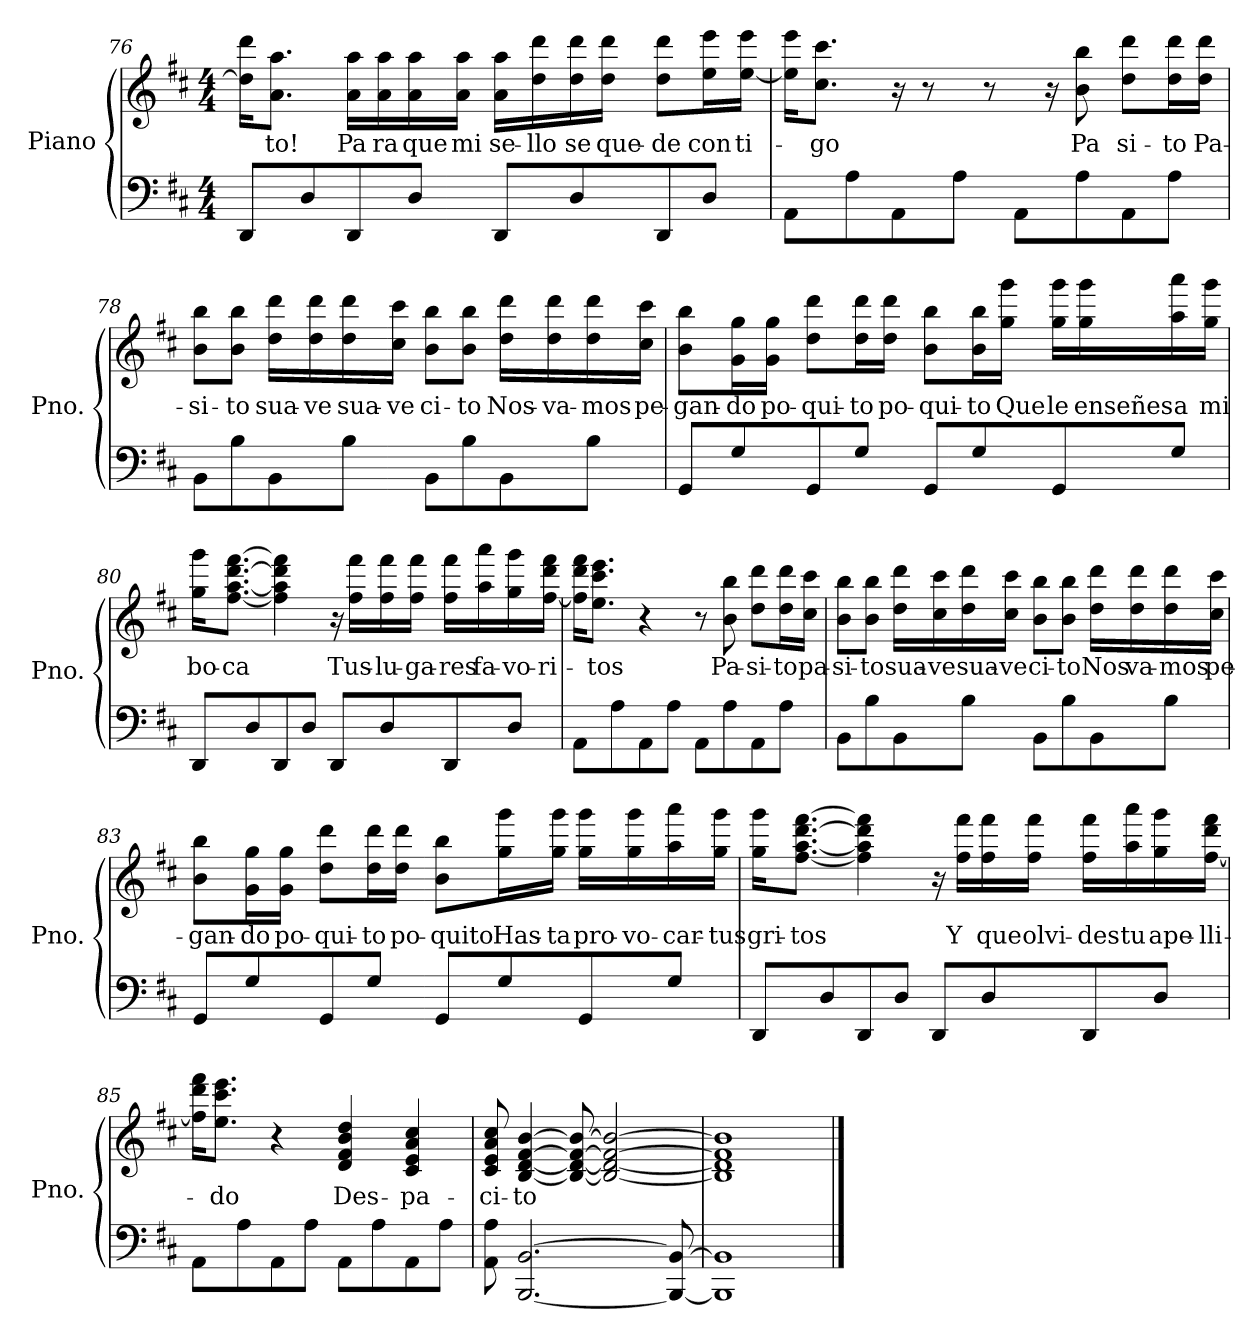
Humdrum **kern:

**kern	**kern	**text
*part1	*part1	*part1
*staff2	*staff1	*staff1
*I"Piano	*	*
*I'Pno.	*	*
!!LO:LB:g=z
*clefF4	*clefG2	*
*k[f#c#]	*k[f#c#]	*
*M4/4	*M4/4	*
=76	=76	=76
8DD/L	16dd\] 16ddd\KL	.
!	!	!LO:LY:b
.	8.a\ 8.aa\J	-to!
8D/	.	.
!	!	!LO:LY:b
8DD/	16a\ 16aa\LL	Pa
!	!	!LO:LY:b
.	16a\ 16aa\	ra
!	!	!LO:LY:b
8D/J	16a\ 16aa\	que
!	!	!LO:LY:b
.	16a\ 16aa\JJ	mi
!	!	!LO:LY:b
8DD/L	16a\ 16aa\LL	se-
!	!	!LO:LY:b
.	16dd\ 16ddd\	-llo
!	!	!LO:LY:b
8D/	16dd\ 16ddd\	se
!	!	!LO:LY:b
.	16dd\ 16ddd\JJ	que-
!	!	!LO:LY:b
8DD/	8dd\ 8ddd\L	-de
!	!	!LO:LY:b
8D/J	16ee\ 16eee\L	con
!	!	!LO:LY:b
.	[16ee\ 16eee\JJ	ti-
!!LO:LB:g=z
=77	=77	=77
8AA\L	16ee\] 16eee\KL	.
!	!	!LO:LY:b
.	8.cc#\ 8.ccc#\J	-go
8A\	.	.
8AA\	16r	.
.	8r	.
8A\J	.	.
.	8r	.
8AA\L	.	.
.	16r	.
!	!	!LO:LY:b
8A\	8b\ 8bb\	Pa
!	!	!LO:LY:b
8AA\	8dd\ 8ddd\L	si-
!	!	!LO:LY:b
8A\J	16dd\ 16ddd\L	-to
!	!	!LO:LY:b
.	16dd\ 16ddd\JJ	Pa-
=78	=78	=78
!	!	!LO:LY:b
8BB\L	8b\ 8bb\L	-si-
!	!	!LO:LY:b
8B\	8b\ 8bb\J	-to
!	!	!LO:LY:b
8BB\	16dd\ 16ddd\LL	sua-
!	!	!LO:LY:b
.	16dd\ 16ddd\	-ve
!	!	!LO:LY:b
8B\J	16dd\ 16ddd\	sua-
!	!	!LO:LY:b
.	16cc#\ 16ccc#\JJ	-ve
!	!	!LO:LY:b
8BB\L	8b\ 8bb\L	ci-
!	!	!LO:LY:b
8B\	8b\ 8bb\J	-to
!	!	!LO:LY:b
8BB\	16dd\ 16ddd\LL	Nos-
!	!	!LO:LY:b
.	16dd\ 16ddd\	-va-
!	!	!LO:LY:b
8B\J	16dd\ 16ddd\	-mos
!	!	!LO:LY:b
.	16cc#\ 16ccc#\JJ	pe-
!!LO:LB:g=z
=79	=79	=79
!	!	!LO:LY:b
8GG/L	8b\ 8bb\L	-gan-
!	!	!LO:LY:b
8G/	16g\ 16gg\L	-do
!	!	!LO:LY:b
.	16g\ 16gg\JJ	po-
!	!	!LO:LY:b
8GG/	8dd\ 8ddd\L	-qui-
!	!	!LO:LY:b
8G/J	16dd\ 16ddd\L	-to
!	!	!LO:LY:b
.	16dd\ 16ddd\JJ	po-
!	!	!LO:LY:b
8GG/L	8b\ 8bb\L	-qui-
!	!	!LO:LY:b
8G/	16b\ 16bb\L	-to
!	!	!LO:LY:b
.	16gg\ 16ggg\JJ	Que
!	!	!LO:LY:b
8GG/	16gg\ 16ggg\LL	le
!	!	!LO:LY:b
.	16gg\ 16ggg\	enseñes
!	!	!LO:LY:b
8G/J	16aa\ 16aaa\	a
!	!	!LO:LY:b
.	16gg\ 16ggg\JJ	mi
!!LO:LB:g=z
=80	=80	=80
!	!	!LO:LY:b
8DD/L	16gg\ 16ggg\KL	bo-
!	!	!LO:LY:b
.	[8.ff#\ [8.aa\ [8.ddd\ [8.fff#\J	-ca
8D/	.	.
8DD/	4ff#\] 4aa\] 4ddd\] 4fff#\]	.
8D/J	.	.
8DD/L	16r	.
!	!	!LO:LY:b
.	16ff#\ 16fff#\LL	Tus-
!	!	!LO:LY:b
8D/	16ff#\ 16fff#\	-lu-
!	!	!LO:LY:b
.	16ff#\ 16fff#\JJ	-ga-
!	!	!LO:LY:b
8DD/	16ff#\ 16fff#\LL	-res
!	!	!LO:LY:b
.	16aa\ 16aaa\	fa-
!	!	!LO:LY:b
8D/J	16gg\ 16ggg\	-vo-
!	!	!LO:LY:b
.	[16ff#\ 16ddd\ 16fff#\JJ	-ri-
!!LO:PB:g=z
=81	=81	=81
8AA\L	16ff#\] 16ddd\ 16fff#\KL	.
!	!	!LO:LY:b
.	8.ee\ 8.ccc#\ 8.eee\J	-tos
8A\	.	.
8AA\	4r	.
8A\J	.	.
8AA\L	8r	.
!	!	!LO:LY:b
8A\	8b\ 8bb\	Pa-
!	!	!LO:LY:b
8AA\	8dd\ 8ddd\L	-si-
!	!	!LO:LY:b
8A\J	16dd\ 16ddd\L	-to
!	!	!LO:LY:b
.	16cc#\ 16ccc#\JJ	pa-
=82	=82	=82
!	!	!LO:LY:b
8BB\L	8b\ 8bb\L	-si-
!	!	!LO:LY:b
8B\	8b\ 8bb\J	-to
!	!	!LO:LY:b
8BB\	16dd\ 16ddd\LL	sua-
!	!	!LO:LY:b
.	16cc#\ 16ccc#\	-ve
!	!	!LO:LY:b
8B\J	16dd\ 16ddd\	sua-
!	!	!LO:LY:b
.	16cc#\ 16ccc#\JJ	-ve
!	!	!LO:LY:b
8BB\L	8b\ 8bb\L	ci-
!	!	!LO:LY:b
8B\	8b\ 8bb\J	-to
!	!	!LO:LY:b
8BB\	16dd\ 16ddd\LL	Nos
!	!	!LO:LY:b
.	16dd\ 16ddd\	va-
!	!	!LO:LY:b
8B\J	16dd\ 16ddd\	-mos
!	!	!LO:LY:b
.	16cc#\ 16ccc#\JJ	pe-
!!LO:LB:g=z
=83	=83	=83
!	!	!LO:LY:b
8GG/L	8b\ 8bb\L	-gan-
!	!	!LO:LY:b
8G/	16g\ 16gg\L	-do
!	!	!LO:LY:b
.	16g\ 16gg\JJ	po-
!	!	!LO:LY:b
8GG/	8dd\ 8ddd\L	-qui-
!	!	!LO:LY:b
8G/J	16dd\ 16ddd\L	-to
!	!	!LO:LY:b
.	16dd\ 16ddd\JJ	po-
!	!	!LO:LY:b
8GG/L	8b\ 8bb\L	-quito
!	!	!LO:LY:b
8G/	16gg\ 16ggg\L	Has-
!	!	!LO:LY:b
.	16gg\ 16ggg\JJ	-ta
!	!	!LO:LY:b
8GG/	16gg\ 16ggg\LL	pro-
!	!	!LO:LY:b
.	16gg\ 16ggg\	-vo-
!	!	!LO:LY:b
8G/J	16aa\ 16aaa\	-car-
!	!	!LO:LY:b
.	16gg\ 16ggg\JJ	-tus
!!LO:LB:g=z
=84	=84	=84
!	!	!LO:LY:b
8DD/L	16gg\ 16ggg\KL	gri-
!	!	!LO:LY:b
.	[8.ff#\ [8.aa\ [8.ddd\ [8.fff#\J	-tos
8D/	.	.
8DD/	4ff#\] 4aa\] 4ddd\] 4fff#\]	.
8D/J	.	.
8DD/L	16r	.
!	!	!LO:LY:b
.	16ff#\ 16fff#\LL	Y
!	!	!LO:LY:b
8D/	16ff#\ 16fff#\	que
!	!	!LO:LY:b
.	16ff#\ 16fff#\JJ	olvi-
!	!	!LO:LY:b
8DD/	16ff#\ 16fff#\LL	-des
!	!	!LO:LY:b
.	16aa\ 16aaa\	tu
!	!	!LO:LY:b
8D/J	16gg\ 16ggg\	ape-
!	!	!LO:LY:b
.	[16ff#\ 16ddd\ 16fff#\JJ	-lli-
!!LO:PB:g=z
=85	=85	=85
8AA\L	16ff#\] 16ddd\ 16fff#\KL	.
!	!	!LO:LY:b
.	8.ee\ 8.ccc#\ 8.eee\J	-do
8A\	.	.
8AA\	4r	.
8A\J	.	.
!	!	!LO:LY:b
8AA\L	4d/ 4f#/ 4b/ 4dd/	Des-
8A\	.	.
!	!	!LO:LY:b
8AA\	4c#/ 4e/ 4a/ 4cc#/	-pa-
8A\J	.	.
=86	=86	=86
!	!	!LO:LY:b
8AA\ 8A\	8c#/ 8e/ 8a/ 8cc#/	-ci-
!	!	!LO:LY:b
[2.BBB/ [2.BB/	[4B/ [4d/ [4f#/ [4b/	-to
.	8B/_ 8d/_ 8f#/_ 8b/_	.
.	2B/_ 2d/_ 2f#/_ 2b/_	.
8BBB/_ 8BB/_	.	.
=87	=87	=87
1BBB] 1BB]	1B] 1d] 1f#] 1b]	.
==	==	==
*-	*-	*-
